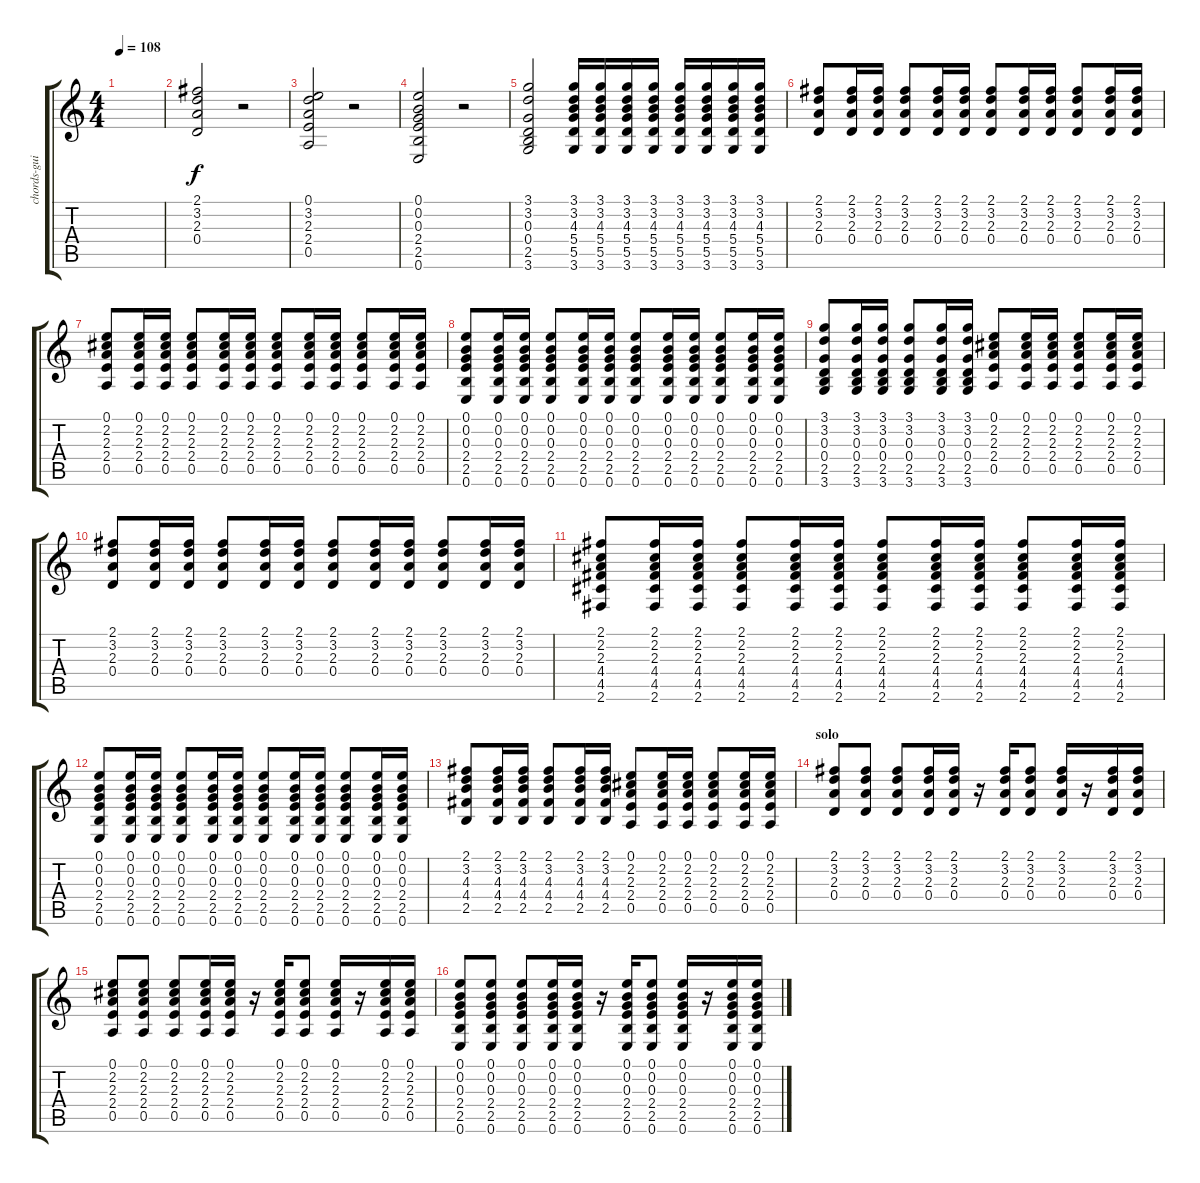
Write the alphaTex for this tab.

\track ("chords-guitar" "chords-gui") {instrument acousticguitarsteel}
\staff {score tabs}
\tuning (E4 B3 G3 D3 A2 E2) {hide}
\ts (4 4)
\tempo 108
\clef g2
\ks c
|
(2.1 3.2 2.3 0.4).2 r.2 |
(0.1 3.2 2.3 2.4 0.5).2 r.2 |
(0.1 0.2 0.3 2.4 2.5 0.6).2 r.2 |
(3.1 3.2 0.3 0.4 2.5 3.6).2 (3.1 3.2 4.3 5.4 5.5 3.6).16 (3.1 3.2 4.3 5.4 5.5 3.6).16 (3.1 3.2 4.3 5.4 5.5 3.6).16 (3.1 3.2 4.3 5.4 5.5 3.6).16 (3.1 3.2 4.3 5.4 5.5 3.6).16 (3.1 3.2 4.3 5.4 5.5 3.6).16 (3.1 3.2 4.3 5.4 5.5 3.6).16 (3.1 3.2 4.3 5.4 5.5 3.6).16 |
(2.1 3.2 2.3 0.4).8 (2.1 3.2 2.3 0.4).16 (2.1 3.2 2.3 0.4).16 (2.1 3.2 2.3 0.4).8 (2.1 3.2 2.3 0.4).16 (2.1 3.2 2.3 0.4).16 (2.1 3.2 2.3 0.4).8 (2.1 3.2 2.3 0.4).16 (2.1 3.2 2.3 0.4).16 (2.1 3.2 2.3 0.4).8 (2.1 3.2 2.3 0.4).16 (2.1 3.2 2.3 0.4).16 |
(0.1 2.2 2.3 2.4 0.5).8 (0.1 2.2 2.3 2.4 0.5).16 (0.1 2.2 2.3 2.4 0.5).16 (0.1 2.2 2.3 2.4 0.5).8 (0.1 2.2 2.3 2.4 0.5).16 (0.1 2.2 2.3 2.4 0.5).16 (0.1 2.2 2.3 2.4 0.5).8 (0.1 2.2 2.3 2.4 0.5).16 (0.1 2.2 2.3 2.4 0.5).16 (0.1 2.2 2.3 2.4 0.5).8 (0.1 2.2 2.3 2.4 0.5).16 (0.1 2.2 2.3 2.4 0.5).16 |
(0.1 0.2 0.3 2.4 2.5 0.6).8 (0.1 0.2 0.3 2.4 2.5 0.6).16 (0.1 0.2 0.3 2.4 2.5 0.6).16 (0.1 0.2 0.3 2.4 2.5 0.6).8 (0.1 0.2 0.3 2.4 2.5 0.6).16 (0.1 0.2 0.3 2.4 2.5 0.6).16 (0.1 0.2 0.3 2.4 2.5 0.6).8 (0.1 0.2 0.3 2.4 2.5 0.6).16 (0.1 0.2 0.3 2.4 2.5 0.6).16 (0.1 0.2 0.3 2.4 2.5 0.6).8 (0.1 0.2 0.3 2.4 2.5 0.6).16 (0.1 0.2 0.3 2.4 2.5 0.6).16 |
(3.1 3.2 0.3 0.4 2.5 3.6).8 (3.1 3.2 0.3 0.4 2.5 3.6).16 (3.1 3.2 0.3 0.4 2.5 3.6).16 (3.1 3.2 0.3 0.4 2.5 3.6).8 (3.1 3.2 0.3 0.4 2.5 3.6).16 (3.1 3.2 0.3 0.4 2.5 3.6).16 (0.1 2.2 2.3 2.4 0.5).8 (0.1 2.2 2.3 2.4 0.5).16 (0.1 2.2 2.3 2.4 0.5).16 (0.1 2.2 2.3 2.4 0.5).8 (0.1 2.2 2.3 2.4 0.5).16 (0.1 2.2 2.3 2.4 0.5).16 |
(2.1 3.2 2.3 0.4).8 (2.1 3.2 2.3 0.4).16 (2.1 3.2 2.3 0.4).16 (2.1 3.2 2.3 0.4).8 (2.1 3.2 2.3 0.4).16 (2.1 3.2 2.3 0.4).16 (2.1 3.2 2.3 0.4).8 (2.1 3.2 2.3 0.4).16 (2.1 3.2 2.3 0.4).16 (2.1 3.2 2.3 0.4).8 (2.1 3.2 2.3 0.4).16 (2.1 3.2 2.3 0.4).16 |
(2.1 2.2 2.3 4.4 4.5 2.6).8 (2.1 2.2 2.3 4.4 4.5 2.6).16 (2.1 2.2 2.3 4.4 4.5 2.6).16 (2.1 2.2 2.3 4.4 4.5 2.6).8 (2.1 2.2 2.3 4.4 4.5 2.6).16 (2.1 2.2 2.3 4.4 4.5 2.6).16 (2.1 2.2 2.3 4.4 4.5 2.6).8 (2.1 2.2 2.3 4.4 4.5 2.6).16 (2.1 2.2 2.3 4.4 4.5 2.6).16 (2.1 2.2 2.3 4.4 4.5 2.6).8 (2.1 2.2 2.3 4.4 4.5 2.6).16 (2.1 2.2 2.3 4.4 4.5 2.6).16 |
(0.1 0.2 0.3 2.4 2.5 0.6).8 (0.1 0.2 0.3 2.4 2.5 0.6).16 (0.1 0.2 0.3 2.4 2.5 0.6).16 (0.1 0.2 0.3 2.4 2.5 0.6).8 (0.1 0.2 0.3 2.4 2.5 0.6).16 (0.1 0.2 0.3 2.4 2.5 0.6).16 (0.1 0.2 0.3 2.4 2.5 0.6).8 (0.1 0.2 0.3 2.4 2.5 0.6).16 (0.1 0.2 0.3 2.4 2.5 0.6).16 (0.1 0.2 0.3 2.4 2.5 0.6).8 (0.1 0.2 0.3 2.4 2.5 0.6).16 (0.1 0.2 0.3 2.4 2.5 0.6).16 |
(2.1 3.2 4.3 4.4 2.5).8 (2.1 3.2 4.3 4.4 2.5).16 (2.1 3.2 4.3 4.4 2.5).16 (2.1 3.2 4.3 4.4 2.5).8 (2.1 3.2 4.3 4.4 2.5).16 (2.1 3.2 4.3 4.4 2.5).16 (0.1 2.2 2.3 2.4 0.5).8 (0.1 2.2 2.3 2.4 0.5).16 (0.1 2.2 2.3 2.4 0.5).16 (0.1 2.2 2.3 2.4 0.5).8 (0.1 2.2 2.3 2.4 0.5).16 (0.1 2.2 2.3 2.4 0.5).16 |
\section ("" "solo")
(2.1 3.2 2.3 0.4).8 (2.1 3.2 2.3 0.4).8 (2.1 3.2 2.3 0.4).8 (2.1 3.2 2.3 0.4).16 (2.1 3.2 2.3 0.4).16 r.16 (2.1 3.2 2.3 0.4).16 (2.1 3.2 2.3 0.4).8 (2.1 3.2 2.3 0.4).16 r.16 (2.1 3.2 2.3 0.4).16 (2.1 3.2 2.3 0.4).16 |
(0.1 2.2 2.3 2.4 0.5).8 (0.1 2.2 2.3 2.4 0.5).8 (0.1 2.2 2.3 2.4 0.5).8 (0.1 2.2 2.3 2.4 0.5).16 (0.1 2.2 2.3 2.4 0.5).16 r.16 (0.1 2.2 2.3 2.4 0.5).16 (0.1 2.2 2.3 2.4 0.5).8 (0.1 2.2 2.3 2.4 0.5).16 r.16 (0.1 2.2 2.3 2.4 0.5).16 (0.1 2.2 2.3 2.4 0.5).16 |
(0.1 0.2 0.3 2.4 2.5 0.6).8 (0.1 0.2 0.3 2.4 2.5 0.6).8 (0.1 0.2 0.3 2.4 2.5 0.6).8 (0.1 0.2 0.3 2.4 2.5 0.6).16 (0.1 0.2 0.3 2.4 2.5 0.6).16 r.16 (0.1 0.2 0.3 2.4 2.5 0.6).16 (0.1 0.2 0.3 2.4 2.5 0.6).8 (0.1 0.2 0.3 2.4 2.5 0.6).16 r.16 (0.1 0.2 0.3 2.4 2.5 0.6).16 (0.1 0.2 0.3 2.4 2.5 0.6).16
